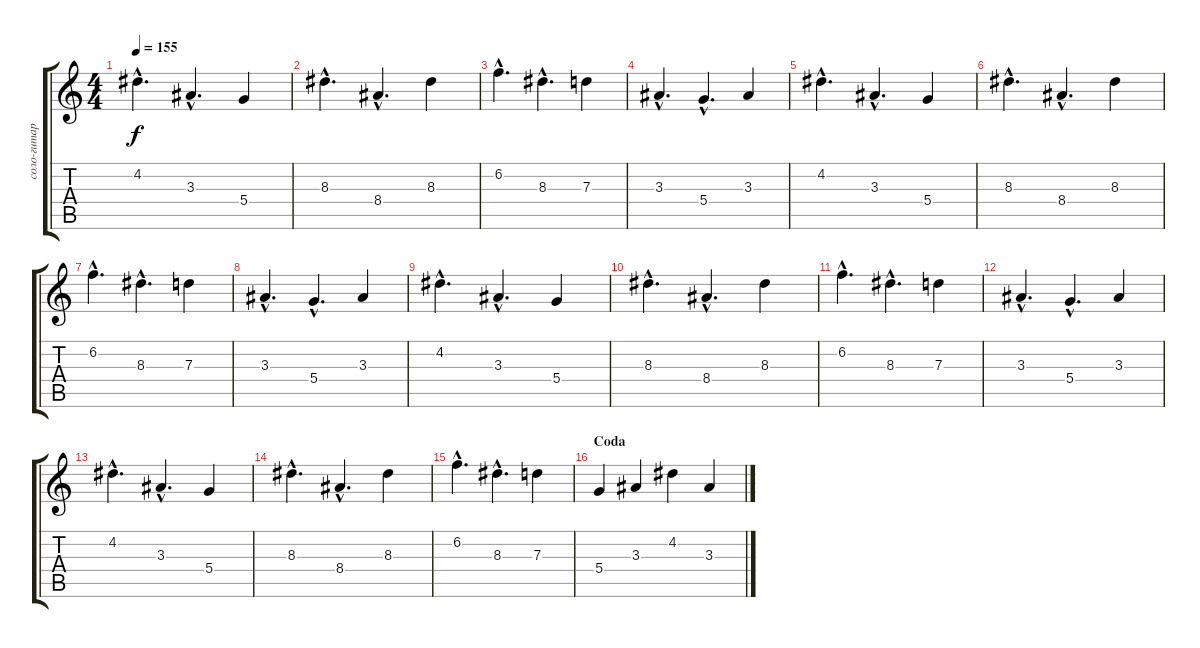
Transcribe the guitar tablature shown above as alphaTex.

\track ("соло-гитара Shura Bi" "соло-гитар") {instrument electricguitarjazz}
\staff {score tabs}
\tuning (E4 B3 G3 D3 A2 E2) {hide}
\ts (4 4)
\tempo 155
\clef g2
\ks c
4.2{hac}.4{d dy f} 3.3{hac}.4{d} 5.4.4 |
8.3{hac}.4{d} 8.4{hac}.4{d} 8.3.4 |
6.2{hac}.4{d} 8.3{hac}.4{d} 7.3.4 |
3.3{hac}.4{d} 5.4{hac}.4{d} 3.3.4 |
4.2{hac}.4{d} 3.3{hac}.4{d} 5.4.4 |
8.3{hac}.4{d} 8.4{hac}.4{d} 8.3.4 |
6.2{hac}.4{d} 8.3{hac}.4{d} 7.3.4 |
3.3{hac}.4{d} 5.4{hac}.4{d} 3.3.4 |
4.2{hac}.4{d} 3.3{hac}.4{d} 5.4.4 |
8.3{hac}.4{d} 8.4{hac}.4{d} 8.3.4 |
6.2{hac}.4{d} 8.3{hac}.4{d} 7.3.4 |
3.3{hac}.4{d} 5.4{hac}.4{d} 3.3.4 |
4.2{hac}.4{d} 3.3{hac}.4{d} 5.4.4 |
8.3{hac}.4{d} 8.4{hac}.4{d} 8.3.4 |
6.2{hac}.4{d} 8.3{hac}.4{d} 7.3.4 |
\section ("" "Coda")
5.4.4 3.3.4 4.2.4 3.3.4
